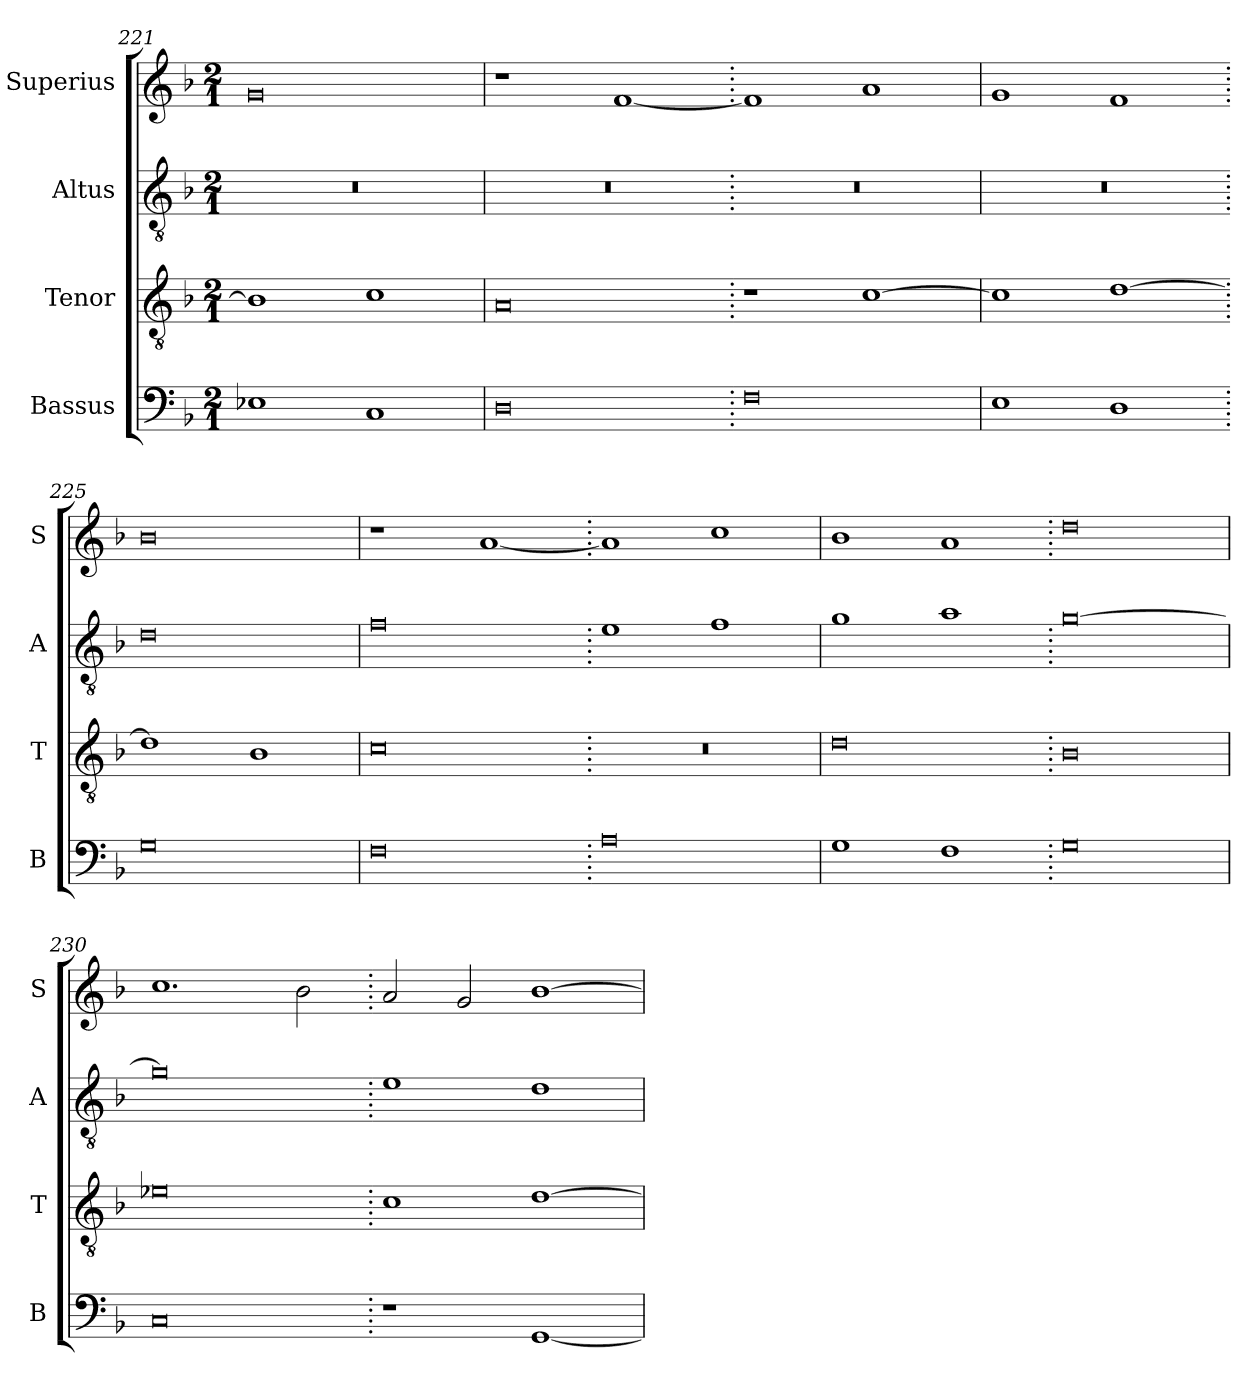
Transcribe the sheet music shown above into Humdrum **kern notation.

**kern	**kern	**kern	**kern
*part4	*part3	*part2	*part1
*staff4	*staff3	*staff2	*staff1
*I"Bassus	*I"Tenor	*I"Altus	*I"Superius
*I'B	*I'T	*I'A	*I'S
*clefF4	*clefGv2	*clefGv2	*clefG2
*k[b-]	*k[b-]	*k[b-]	*k[b-]
*M2/1	*M2/1	*M2/1	*M2/1
=221	=221	=221	=221
1E-X	1B-]	0r	0g
1C	1c	.	.
=222	=222	=222	=222
0D	0A	0r	1r
.	.	.	[1f
=223.	=223.	=223.	=223.
0F	1r	0r	1f]
.	[1c	.	1a
=224	=224	=224	=224
1E	1c]	0r	1g
1D	[1d	.	1f
=225.	=225.	=225.	=225.
0G	1d]	0d	0b-
.	1B-	.	.
=226	=226	=226	=226
0F	0c	0f	1r
.	.	.	[1a
=227.	=227.	=227.	=227.
0A	0r	1e	1a]
.	.	1f	1cc
=228	=228	=228	=228
1G	0d	1g	1b-
1F	.	1a	1a
=229.	=229.	=229.	=229.
0G	0B-	[0g	0dd
=230	=230	=230	=230
0C	0e-X	0g]	1.cc
.	.	.	2b-\
=231.	=231.	=231.	=231.
1r	1c	1e	2a/
.	.	.	2g/
[1GG	[1d	1d	[1b-
=	=	=	=
*-	*-	*-	*-
